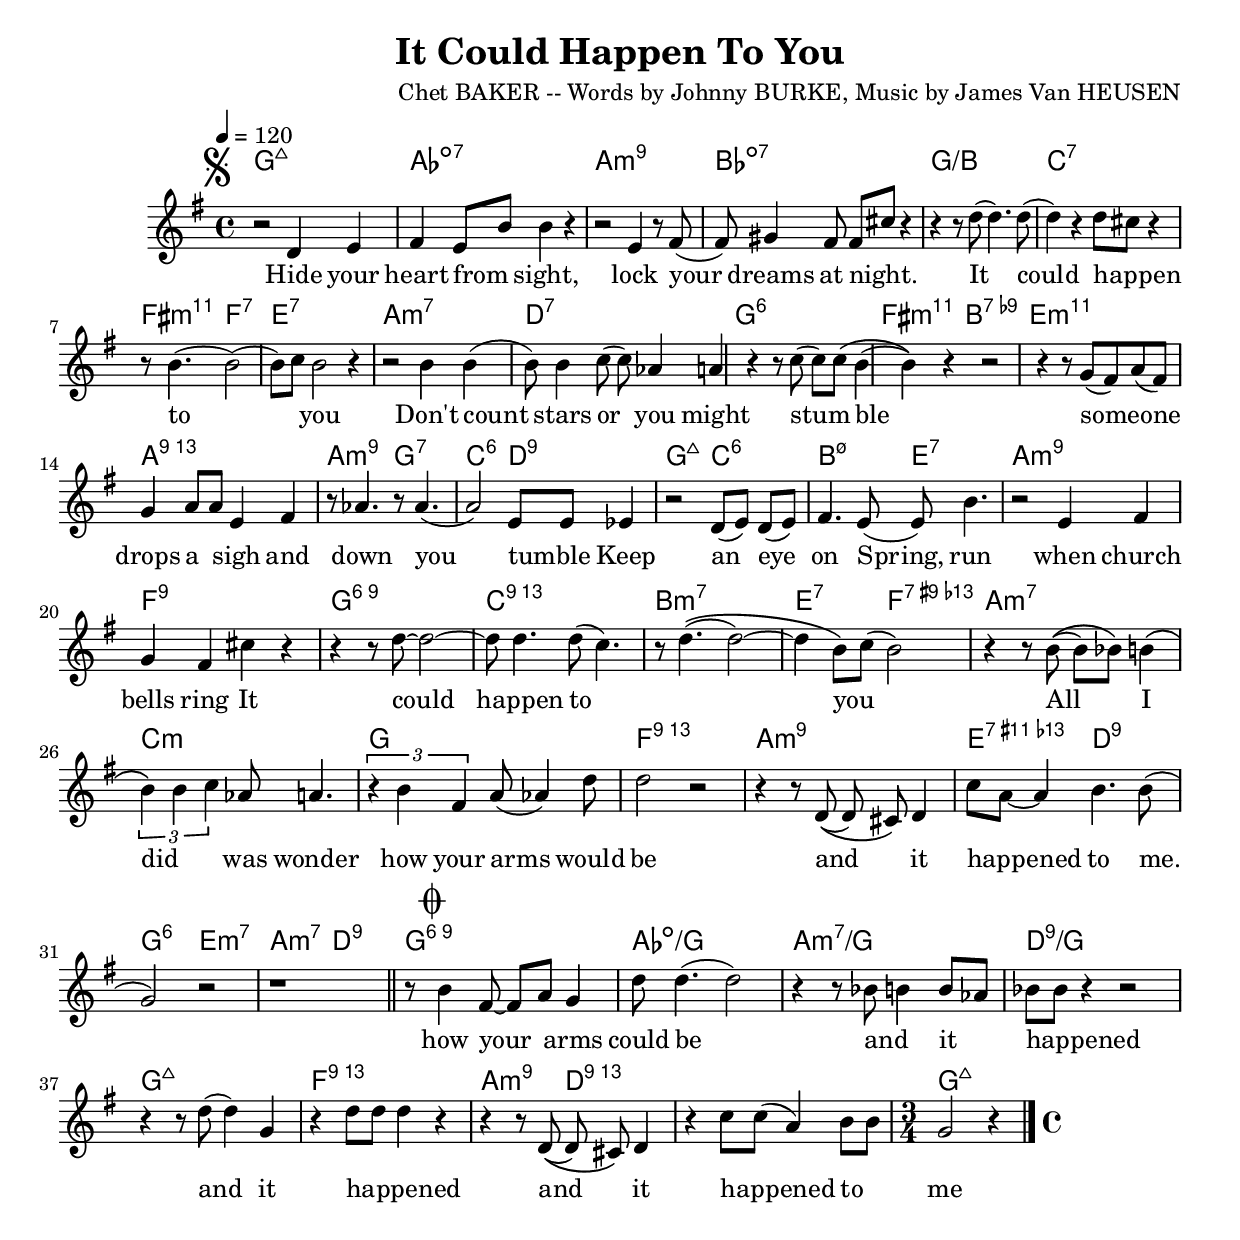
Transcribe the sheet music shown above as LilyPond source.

\version "2.18.2"
\header {
   title = "It Could Happen To You"
   composer = "Chet BAKER -- Words by Johnny BURKE, Music by James Van HEUSEN"
} 


melody = 
%\transpose g bes { %pb de transposition le Fa devrait produire un La bemol, il produit un La

\relative c' {
   \key g \major
   \clef G
   \time 4/4
   \tempo 4=120

   \mark \markup { \musicglyph #"scripts.segno" }   
   r2 d4 e4
   fis4 e8[b'8] b4 r4
   r2 e,4 r8 fis8
   (fis8) gis4  fis8 fis8[cis'] r4

%5
   r4  r8 d8 (d4.) d8
   (d4) r4 d8[cis8] r4 
   r8 b4. (b2) (b8)[c8] b2 r4 r2 b4 b4

%10
   (b8) b4 c8 (c8) aes4 a4
   r4 r8 c8 (c8)[c8] \(b4 (b4)\) r4 r2
   r4 r8 g8[(fis8) a8 (fis8)] g4 a8[a8] e4 fis4

%15
   r8 aes4. r8 aes4.
   (a2) e8[e8] ees4 
   r2 d8[(e8)] d8 [(e8)] 
   fis4. e8 (e8) b'4.
   r2 e,4 fis4
   g4 fis4 cis'4 r4

%21 
   r4 r8 d8~d2~
   d8 d4. d8 (c4.) 
   r8 d4.\( (d2)~ 
   d4 b8\)[c8]( b2)
   r4 r8 b8\(( b8)[bes8]\) b4\( | \tuplet 3/2 {b4\) b4 c4} aes8 a4.

%27 
   \tuplet 3/2 {r4 b4 fis4} a8 (aes4) d8 |
   d2 r2 | 
   r4 r8 d,8\((d8) cis8\) d4
   c'8 [a8]~a4 b4. b8(g2) r2 
   r1

   %\once \override Score.RehearsalMark.break-visibility = #begin-of-line-invisible
   \once \override Score.RehearsalMark.font-size = #3
   %\mark \markup { \musicglyph #"scripts.segno" }
   \bar "||"
 

  % Coda on new line, use this:
   \once \override Score.RehearsalMark.extra-offset = #'( -4.5 . 0 )
   \once \override Score.RehearsalMark.font-size = #5
   %\mark \markup { \musicglyph #"scripts.coda" }
   r8 
   \mark \markup { \musicglyph #"scripts.coda" }
   b4 fis8~fis8[a8] g4
   d'8 d4. (d2)
   r4 r8 bes8 b4 b8[aes8]
   bes8[bes8] r4 r2
   r4 r8 d8 (d4) g,4 |
 
   r4 d'8[d8] d4 r4
   %r4 r8 d8 (d4) g,8 
   r4 r8 d,8\((d8) cis8\) d4

   r4 c'8 [c8] (a4) b8[b8]
   \time 3/4
   \set Timing.measureLength = #(ly:make-moment 4/5)
   g2 r4
   \time 4/4
   \bar"|."
%  } 
}

text = \lyricmode {
   Hide your heart from sight, lock your 
   dreams at night.
   It could  happen
   to  you  Don't count
   stars or you might stum ble
   someone  drops a sigh and  down you
   tumble Keep an eye on Spring,
   run when church bells ring
   It could happen to _ you
   All I did _ _ was wonder
   how your arms would be
   and _  it happened to me.

   how your arms could be
   and _  it happened 
   and   it happened
   _ and  _ it happened to me
}

harmonies = \chordmode {
  g1:maj7 aes:dim7 a:min9
  bes:dim7 g/b c:7 |
  fis2:min11 f2:7 | e1:7 | a1:min7 
  d:7 | g:6 | fis2:min11 b2:7.9-
  e1:min11 | a1:13 |a2:min9 g2:7
  c2:6 d2:9 | g2:maj7 c2:6 | b2:min7.5- e2:7
  a1:min9 | f1:7.9 | g1:6.9
  c1:13 | b1:min7 | e2:7 f2:7.13-.9+
  a1:min7 | c1:min
  g1 | f1:13 | a1:min9
  e2:13-.11+ d2:9 | g2:6 e2:min7 | a2:min7 d2:9

  g1:6.9 aes1:dim/g
  a1:min7/g d1:9/g g1:maj7 |
  f1:13 | a2:min9 d2:13
  d1:13 | g1:maj7
}

\score {
  <<
    \new ChordNames {
      \set chordChanges = ##t
      \harmonies
    }
    \new Voice = "one" { \autoBeamOff \melody }
    \new Lyrics \lyricsto "one" \text
  >>
  \layout { }
  \midi { }
}
